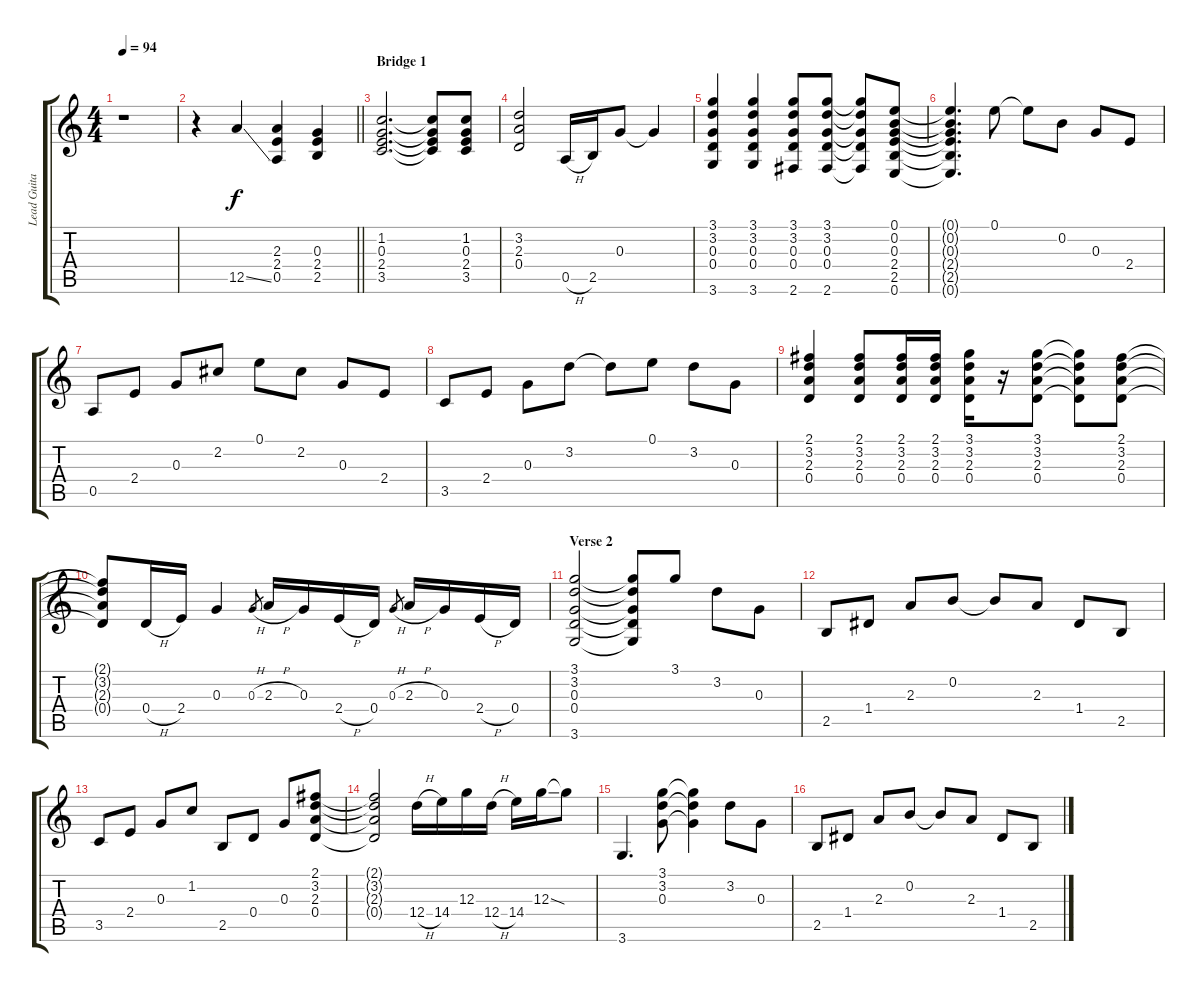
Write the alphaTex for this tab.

\track ("Lead Guitar" "Lead Guita") {instrument overdrivenguitar}
\staff {score tabs}
\tuning (E4 B3 G3 D3 A2 E2) {hide}
\ts (4 4)
\tempo 94
\clef g2
\ks c
r.1{dy ppp} |
\barLineRight lightlight
r.4 12.5{ss}.4{dy f} (2.3 2.4 0.5).4 (0.3 2.4 2.5).4 |
\section ("" "Bridge 1")
(1.2 0.3 2.4 3.5).2{d} (1.2{t} 0.3{t} 2.4{t} 3.5{t}).8 (1.2 0.3 2.4 3.5).8 |
(3.2 2.3 0.4).2 0.5{h}.16{volume 14} 2.5.16 0.3.8 0.3{t}.4 |
(3.1 3.2 0.3 0.4 3.6).4{volume 12} (3.1 3.2 0.3 0.4 3.6).4 (3.1 3.2 0.3 0.4 2.6).8 (3.1 3.2 0.3 0.4 2.6).8 (3.1{t} 3.2{t} 0.3{t} 0.4{t} 2.6{t}).8 (0.1 0.2 0.3 2.4 2.5 0.6).8 |
(0.1{t} 0.2{t} 0.3{t} 2.4{t} 2.5{t} 0.6{t}).4{d} 0.1.8{volume 14} 0.1{t}.8 0.2.8 0.3.8 2.4.8 |
0.5.8{volume 14} 2.4.8 0.3.8 2.2.8 0.1.8 2.2.8 0.3.8 2.4.8 |
3.5.8{volume 14} 2.4.8 0.3.8 3.2.8 3.2{t}.8 0.1.8 3.2.8 0.3.8 |
(2.1 3.2 2.3 0.4).4{volume 12} (2.1 3.2 2.3 0.4).8 (2.1 3.2 2.3 0.4).16 (2.1 3.2 2.3 0.4).16 (3.1 3.2 2.3 0.4).16 r.16 (3.1 3.2 2.3 0.4).8 (3.1{t} 3.2{t} 2.3{t} 0.4{t}).8 (2.1 3.2 2.3 0.4).8 |
(2.1{t} 3.2{t} 2.3{t} 0.4{t}).8 0.4{h}.16{volume 14} 2.4.16 0.3.4 0.3{h}.8{gr} 2.3{h}.16 0.3.16 2.4{h}.16 0.4.16 0.3{h}.8{gr} 2.3{h}.16 0.3.16 2.4{h}.16 0.4.16 |
\section ("" "Verse 2")
(3.1 3.2 0.3 0.4 3.6).2{volume 12} (3.1{t} 3.2{t} 0.3{t} 0.4{t} 3.6{t}).8 3.1.8{volume 14} 3.2.8 0.3.8 |
2.5.8{volume 14} 1.4.8 2.3.8 0.2.8 0.2{t}.8 2.3.8 1.4.8 2.5.8 |
3.5.8{volume 14} 2.4.8 0.3.8 1.2.8 2.5.8 0.4.8 0.3.8 (2.1 3.2 2.3 0.4).8{volume 12} |
(2.1{t} 3.2{t} 2.3{t} 0.4{t}).2 12.4{h}.16{volume 14} 14.4.16 12.3.16 12.4{h}.16 14.4.16 12.3{ss}.16 12.3{t}.8 |
3.6.4{d volume 12} (3.1 3.2 0.3).8 (3.1{t} 3.2{t} 0.3{t}).4 3.2.8{volume 14} 0.3.8 |
2.5.8{volume 14} 1.4.8 2.3.8 0.2.8 0.2{t}.8 2.3.8 1.4.8 2.5.8
